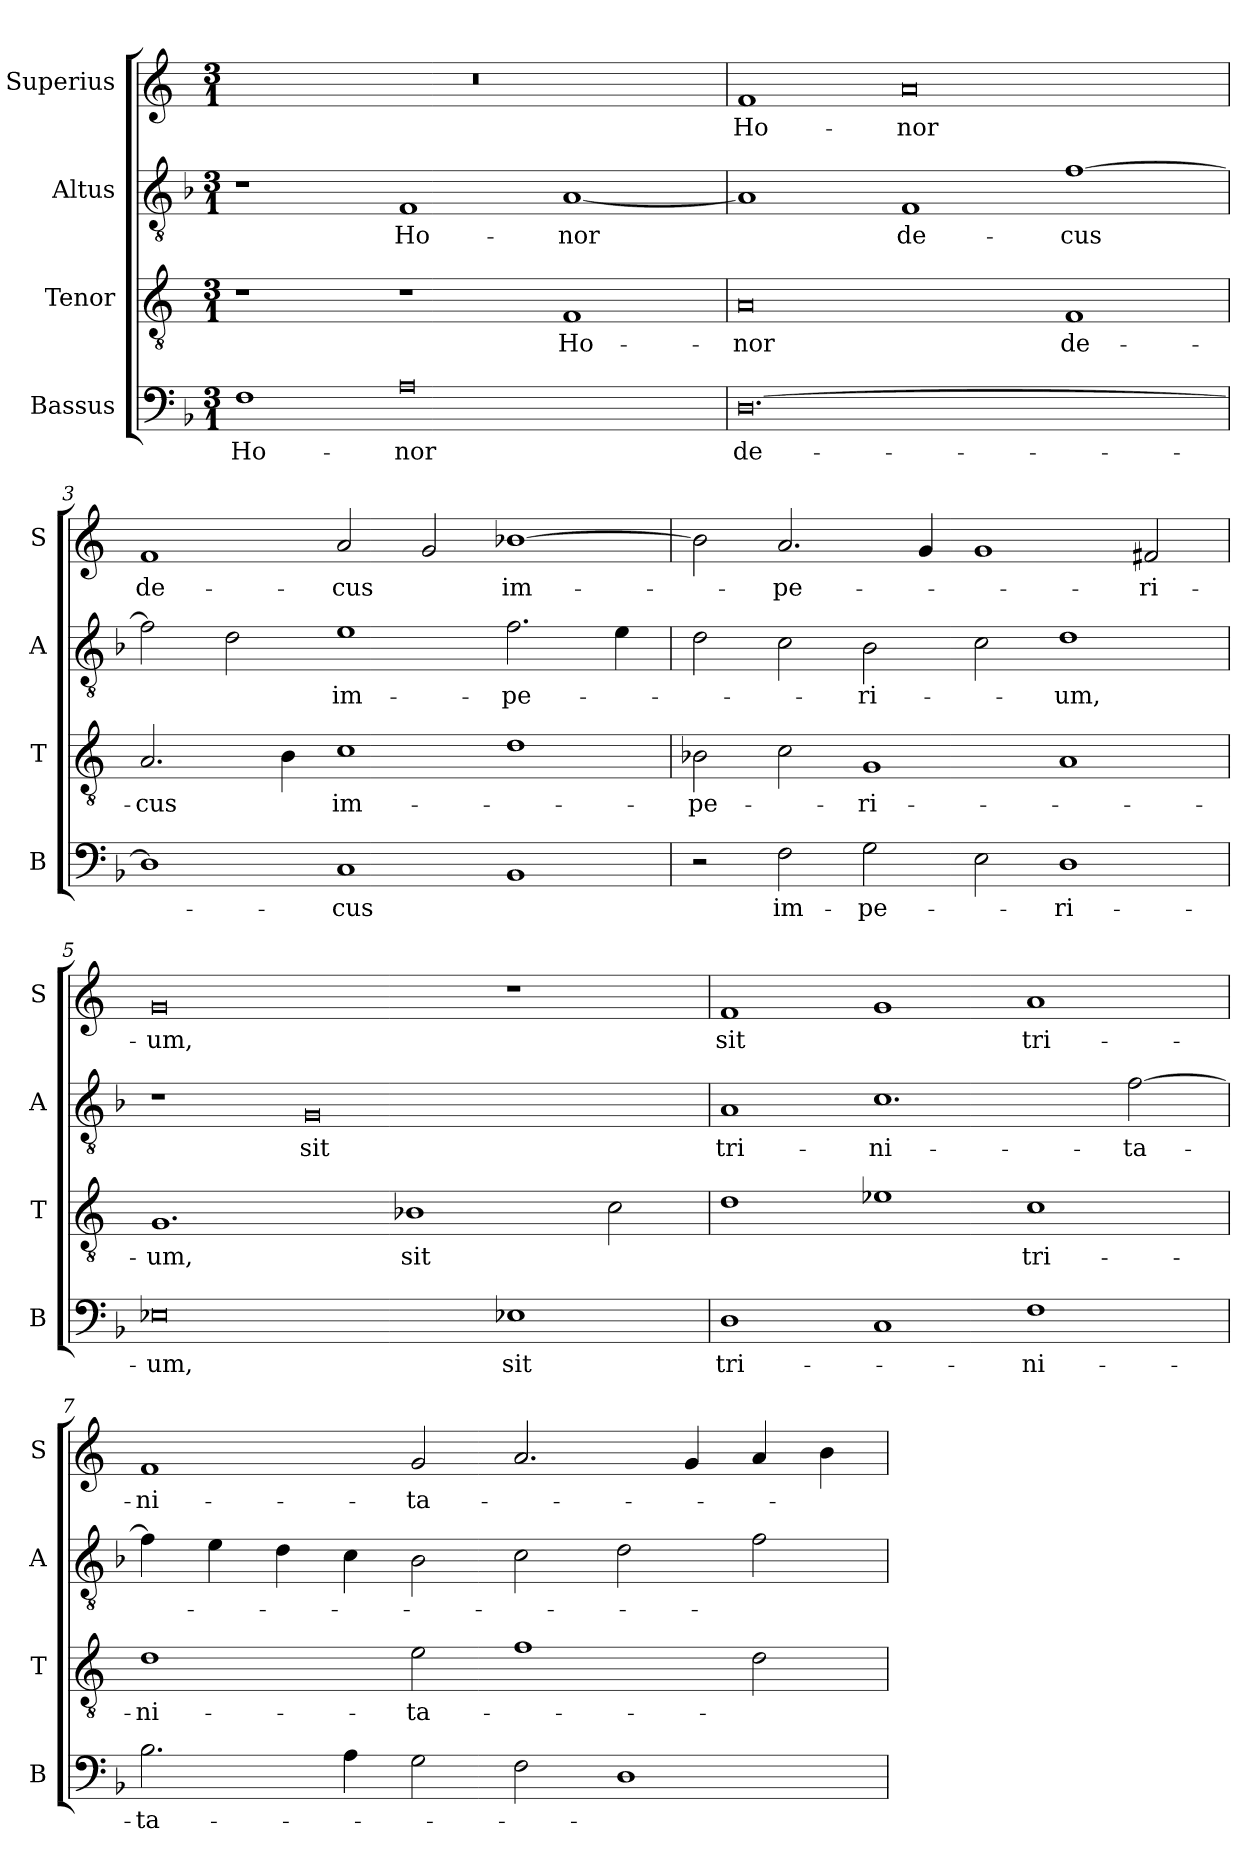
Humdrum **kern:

**kern	**text	**kern	**text	**kern	**text	**kern	**text
*part4	*part4	*part3	*part3	*part2	*part2	*part1	*part1
*staff4	*staff4	*staff3	*staff3	*staff2	*staff2	*staff1	*staff1
*I"Bassus	*	*I"Tenor	*	*I"Altus	*	*I"Superius	*
*I'B	*	*I'T	*	*I'A	*	*I'S	*
*clefF4	*	*clefGv2	*	*clefGv2	*	*clefG2	*
*k[b-]	*	*k[]	*	*k[b-]	*	*k[]	*
*M3/1	*	*M3/1	*	*M3/1	*	*M3/1	*
=1	=1	=1	=1	=1	=1	=1	=1
1F	Ho-	1r	.	1r	.	0.r	.
0A	-nor	1r	.	1F	Ho-	.	.
.	.	1F	Ho-	[1A	-nor	.	.
=2	=2	=2	=2	=2	=2	=2	=2
[0.D	de-	0A	-nor	1A]	.	1f	Ho-
.	.	.	.	1F	de-	0a	-nor
.	.	1F	de-	[1f	-cus	.	.
=3	=3	=3	=3	=3	=3	=3	=3
1D]	.	2.A/	-cus	2f\]	.	1f	de-
.	.	.	.	2d\	.	.	.
.	.	4B\	.	.	.	.	.
1C	-cus	1c	im-	1e	im-	2a/	-cus
.	.	.	.	.	.	2g/	.
1BB-	.	1d	.	2.f\	-pe-	[1b-X	im-
.	.	.	.	4e\	.	.	.
=4	=4	=4	=4	=4	=4	=4	=4
2r	.	2B-X\	-pe-	2d\	.	2b-\]	.
2F\	im-	2c\	.	2c\	.	2.a/	-pe-
2G\	-pe-	1G	-ri-	2B-\	-ri-	.	.
.	.	.	.	.	.	4g/	.
2E\	.	.	.	2c\	.	1g	.
1D	-ri-	1A	.	1d	-um,	.	.
.	.	.	.	.	.	2f#X/	-ri-
=5	=5	=5	=5	=5	=5	=5	=5
0E-X	-um,	1.G	-um,	1r	.	0g	-um,
.	.	.	.	0G	sit	.	.
.	.	1B-X	sit	.	.	.	.
1E-X	sit	.	.	.	.	1r	.
.	.	2c\	.	.	.	.	.
=6	=6	=6	=6	=6	=6	=6	=6
1D	tri-	1d	.	1A	tri-	1f	sit
1C	.	1e-X	.	1.c	-ni-	1g	.
1F	-ni-	1c	tri-	.	.	1a	tri-
.	.	.	.	[2f\	-ta-	.	.
=7	=7	=7	=7	=7	=7	=7	=7
2.B-\	-ta-	1d	-ni-	4f\]	.	1f	-ni-
.	.	.	.	4e\	.	.	.
.	.	.	.	4d\	.	.	.
4A\	.	.	.	4c\	.	.	.
2G\	.	2e\	-ta-	2B-\	.	2g/	-ta-
2F\	.	1f	.	2c\	.	2.a/	.
1D	.	.	.	2d\	.	.	.
.	.	.	.	.	.	4g/	.
.	.	2d\	.	2f\	.	4a/	.
.	.	.	.	.	.	4b\	.
=	=	=	=	=	=	=	=
*-	*-	*-	*-	*-	*-	*-	*-
